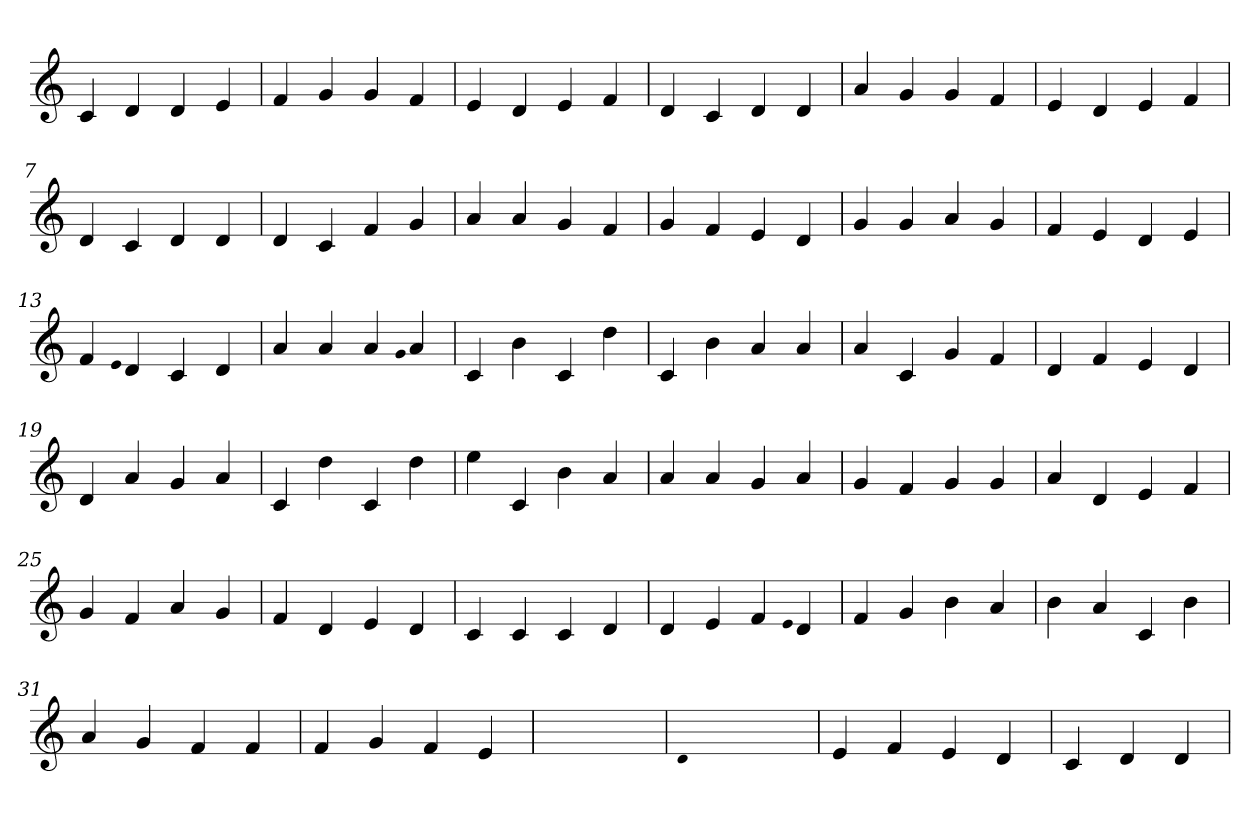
**kern
*part1
*staff1
*clefG2
=1
4c
4d
4d
4e
=2
4f
4g
4g
4f
=3
4e
4d
4e
4f
=4
4d
4c
4d
4d
=5
4a
4g
4g
4f
=6
4e
4d
4e
4f
=7
4d
4c
4d
4d
=8
4d
4c
4f
4g
=9
4a
4a
4g
4f
=10
4g
4f
4e
4d
=11
4g
4g
4a
4g
=12
4f
4e
4d
4e
=13
4f
qqe
4d
4c
4d
=14
4a
4a
4a
qqg
4a
=15
4c
4b
4c
4dd
=16
4c
4b
4a
4a
=17
4a
4c
4g
4f
=18
4d
4f
4e
4d
=19
4d
4a
4g
4a
=20
4c
4dd
4c
4dd
=21
4ee
4c
4b
4a
=22
4a
4a
4g
4a
=23
4g
4f
4g
4g
=24
4a
4d
4e
4f
=25
4g
4f
4a
4g
=26
4f
4d
4e
4d
=27
4c
4c
4c
4d
=28
4d
4e
4f
qqe
4d
=29
4f
4g
4b
4a
=30
4b
4a
4c
4b
=31
4a
4g
4f
4f
=32
4f
4g
4f
4e
=33
1ryy
=33
qqd
1ryy
=33
4e
4f
4e
4d
=34
4c
4d
4d
=
*-
